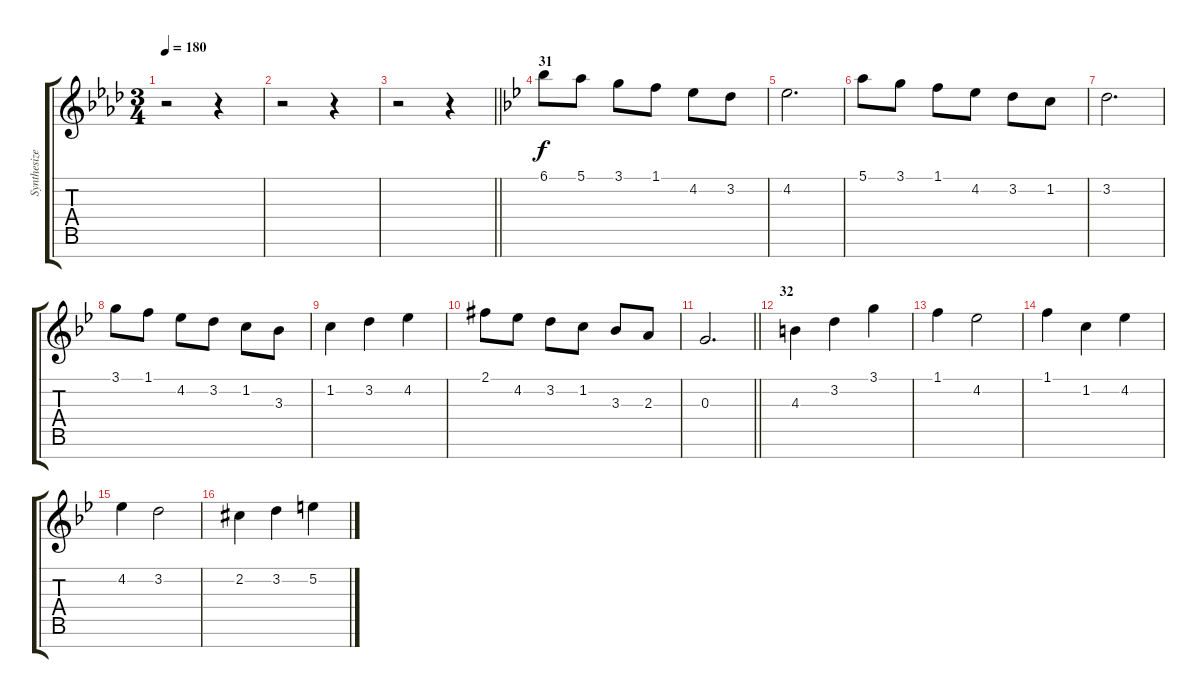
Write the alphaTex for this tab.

\track ("Synthesizer I" "Synthesize") {instrument lead2sawtooth}
\staff {score tabs}
\tuning (E5 B4 G4 D4 A3 E3 B2) {hide}
\ts (3 4)
\tempo 180
\clef g2
\ks ab
r.2{dy f} r.4 |
r.2 r.4 |
\barLineRight lightlight
r.2 r.4 |
\section ("" "31")
\ks bb
6.1.8 5.1.8 3.1.8 1.1.8 4.2.8 3.2.8 |
4.2.2{d} |
5.1.8 3.1.8 1.1.8 4.2.8 3.2.8 1.2.8 |
3.2.2{d} |
3.1.8 1.1.8 4.2.8 3.2.8 1.2.8 3.3.8 |
1.2.4 3.2.4 4.2.4 |
2.1{acc #}.8 4.2.8 3.2.8 1.2.8 3.3.8 2.3.8 |
\barLineRight lightlight
0.3.2{d} |
\section ("" "32")
4.3.4 3.2.4 3.1.4 |
1.1.4 4.2.2 |
1.1.4 1.2.4 4.2.4 |
4.2.4 3.2.2 |
2.2{acc #}.4 3.2.4 5.2.4
